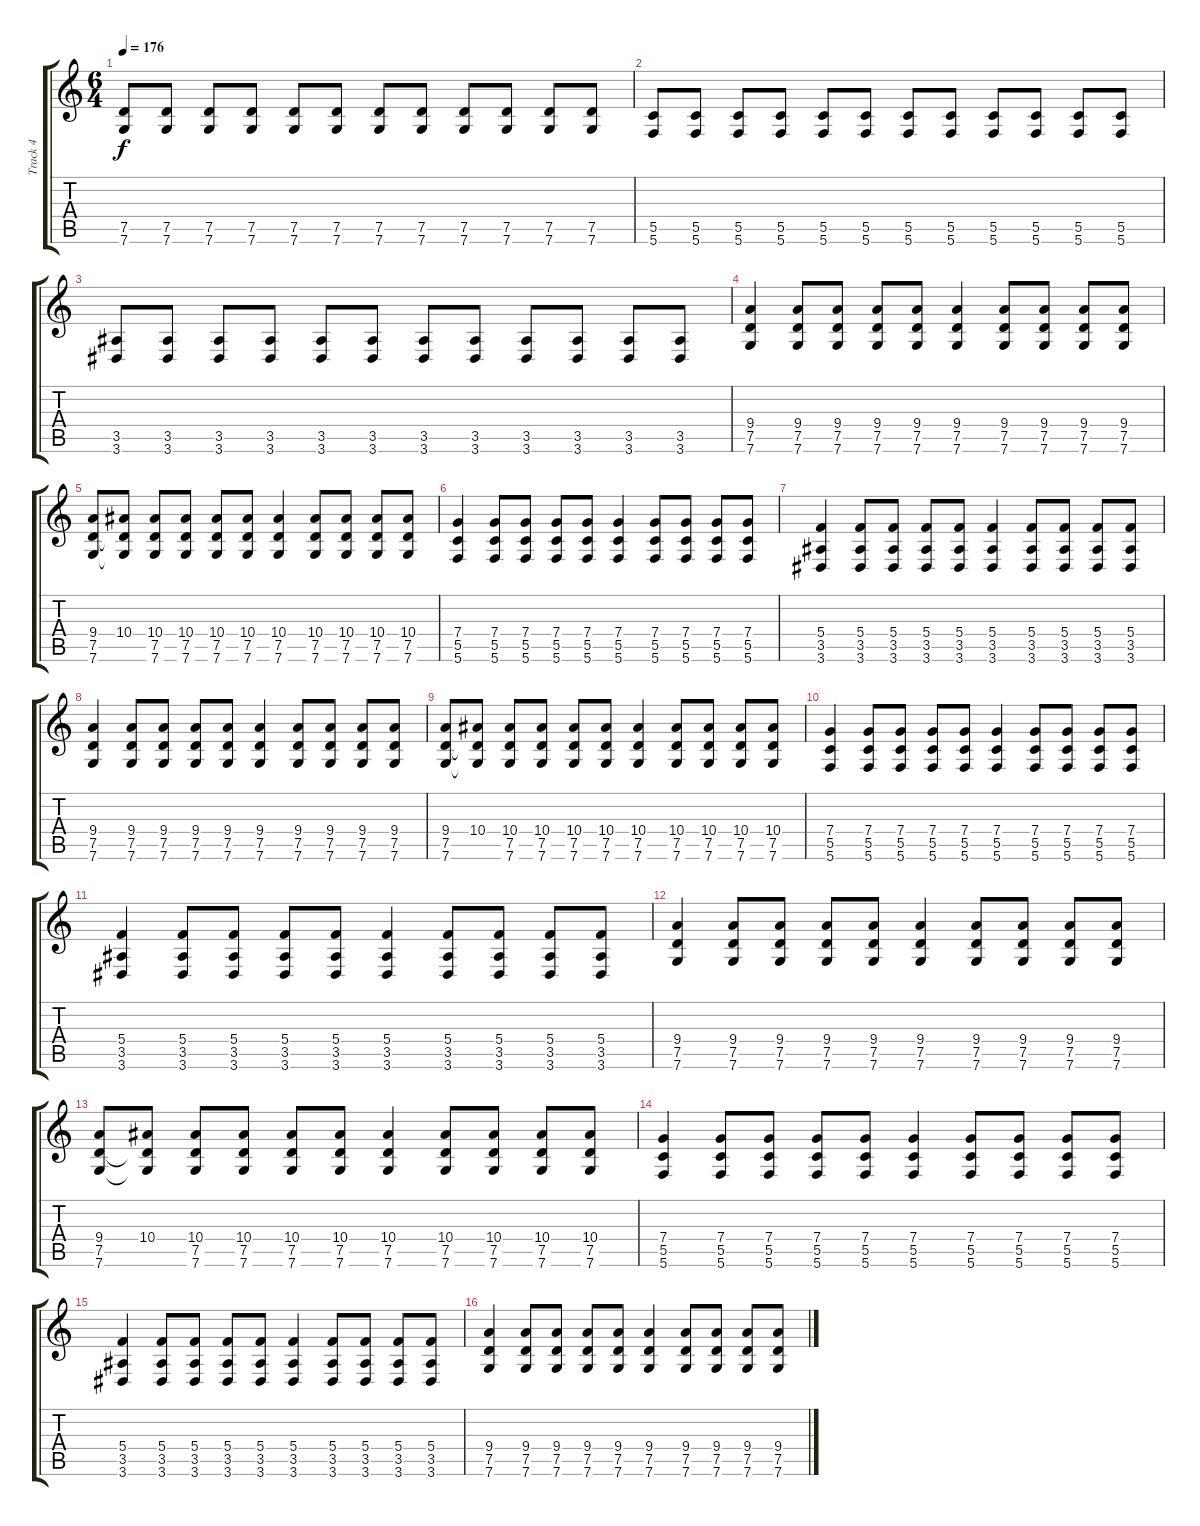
\track ("Track 4" "Track 4") {mute instrument distortionguitar}
\staff {score tabs}
\tuning (D4 A3 F3 C3 G2 C2) {hide}
\ts (6 4)
\tempo 176
\clef g2
\ks c
(7.5 7.6).8{dy f} (7.5 7.6).8 (7.5 7.6).8 (7.5 7.6).8 (7.5 7.6).8 (7.5 7.6).8 (7.5 7.6).8 (7.5 7.6).8 (7.5 7.6).8 (7.5 7.6).8 (7.5 7.6).8 (7.5 7.6).8 |
(5.5 5.6).8 (5.5 5.6).8 (5.5 5.6).8 (5.5 5.6).8 (5.5 5.6).8 (5.5 5.6).8 (5.5 5.6).8 (5.5 5.6).8 (5.5 5.6).8 (5.5 5.6).8 (5.5 5.6).8 (5.5 5.6).8 |
(3.5 3.6).8 (3.5 3.6).8 (3.5 3.6).8 (3.5 3.6).8 (3.5 3.6).8 (3.5 3.6).8 (3.5 3.6).8 (3.5 3.6).8 (3.5 3.6).8 (3.5 3.6).8 (3.5 3.6).8 (3.5 3.6).8 |
(9.4 7.5 7.6).4 (9.4 7.5 7.6).8 (9.4 7.5 7.6).8 (9.4 7.5 7.6).8 (9.4 7.5 7.6).8 (9.4 7.5 7.6).4 (9.4 7.5 7.6).8 (9.4 7.5 7.6).8 (9.4 7.5 7.6).8 (9.4 7.5 7.6).8 |
(9.4 7.5 7.6).8 (10.4 7.5{t} 7.6{t}).8 (10.4 7.5 7.6).8 (10.4 7.5 7.6).8 (10.4 7.5 7.6).8 (10.4 7.5 7.6).8 (10.4 7.5 7.6).4 (10.4 7.5 7.6).8 (10.4 7.5 7.6).8 (10.4 7.5 7.6).8 (10.4 7.5 7.6).8 |
(7.4 5.5 5.6).4 (7.4 5.5 5.6).8 (7.4 5.5 5.6).8 (7.4 5.5 5.6).8 (7.4 5.5 5.6).8 (7.4 5.5 5.6).4 (7.4 5.5 5.6).8 (7.4 5.5 5.6).8 (7.4 5.5 5.6).8 (7.4 5.5 5.6).8 |
(5.4 3.5 3.6).4 (5.4 3.5 3.6).8 (5.4 3.5 3.6).8 (5.4 3.5 3.6).8 (5.4 3.5 3.6).8 (5.4 3.5 3.6).4 (5.4 3.5 3.6).8 (5.4 3.5 3.6).8 (5.4 3.5 3.6).8 (5.4 3.5 3.6).8 |
(9.4 7.5 7.6).4 (9.4 7.5 7.6).8 (9.4 7.5 7.6).8 (9.4 7.5 7.6).8 (9.4 7.5 7.6).8 (9.4 7.5 7.6).4 (9.4 7.5 7.6).8 (9.4 7.5 7.6).8 (9.4 7.5 7.6).8 (9.4 7.5 7.6).8 |
(9.4 7.5 7.6).8 (10.4 7.5{t} 7.6{t}).8 (10.4 7.5 7.6).8 (10.4 7.5 7.6).8 (10.4 7.5 7.6).8 (10.4 7.5 7.6).8 (10.4 7.5 7.6).4 (10.4 7.5 7.6).8 (10.4 7.5 7.6).8 (10.4 7.5 7.6).8 (10.4 7.5 7.6).8 |
(7.4 5.5 5.6).4 (7.4 5.5 5.6).8 (7.4 5.5 5.6).8 (7.4 5.5 5.6).8 (7.4 5.5 5.6).8 (7.4 5.5 5.6).4 (7.4 5.5 5.6).8 (7.4 5.5 5.6).8 (7.4 5.5 5.6).8 (7.4 5.5 5.6).8 |
(5.4 3.5 3.6).4 (5.4 3.5 3.6).8 (5.4 3.5 3.6).8 (5.4 3.5 3.6).8 (5.4 3.5 3.6).8 (5.4 3.5 3.6).4 (5.4 3.5 3.6).8 (5.4 3.5 3.6).8 (5.4 3.5 3.6).8 (5.4 3.5 3.6).8 |
(9.4 7.5 7.6).4 (9.4 7.5 7.6).8 (9.4 7.5 7.6).8 (9.4 7.5 7.6).8 (9.4 7.5 7.6).8 (9.4 7.5 7.6).4 (9.4 7.5 7.6).8 (9.4 7.5 7.6).8 (9.4 7.5 7.6).8 (9.4 7.5 7.6).8 |
(9.4 7.5 7.6).8 (10.4 7.5{t} 7.6{t}).8 (10.4 7.5 7.6).8 (10.4 7.5 7.6).8 (10.4 7.5 7.6).8 (10.4 7.5 7.6).8 (10.4 7.5 7.6).4 (10.4 7.5 7.6).8 (10.4 7.5 7.6).8 (10.4 7.5 7.6).8 (10.4 7.5 7.6).8 |
(7.4 5.5 5.6).4 (7.4 5.5 5.6).8 (7.4 5.5 5.6).8 (7.4 5.5 5.6).8 (7.4 5.5 5.6).8 (7.4 5.5 5.6).4 (7.4 5.5 5.6).8 (7.4 5.5 5.6).8 (7.4 5.5 5.6).8 (7.4 5.5 5.6).8 |
(5.4 3.5 3.6).4 (5.4 3.5 3.6).8 (5.4 3.5 3.6).8 (5.4 3.5 3.6).8 (5.4 3.5 3.6).8 (5.4 3.5 3.6).4 (5.4 3.5 3.6).8 (5.4 3.5 3.6).8 (5.4 3.5 3.6).8 (5.4 3.5 3.6).8 |
(9.4 7.5 7.6).4 (9.4 7.5 7.6).8 (9.4 7.5 7.6).8 (9.4 7.5 7.6).8 (9.4 7.5 7.6).8 (9.4 7.5 7.6).4 (9.4 7.5 7.6).8 (9.4 7.5 7.6).8 (9.4 7.5 7.6).8 (9.4 7.5 7.6).8
